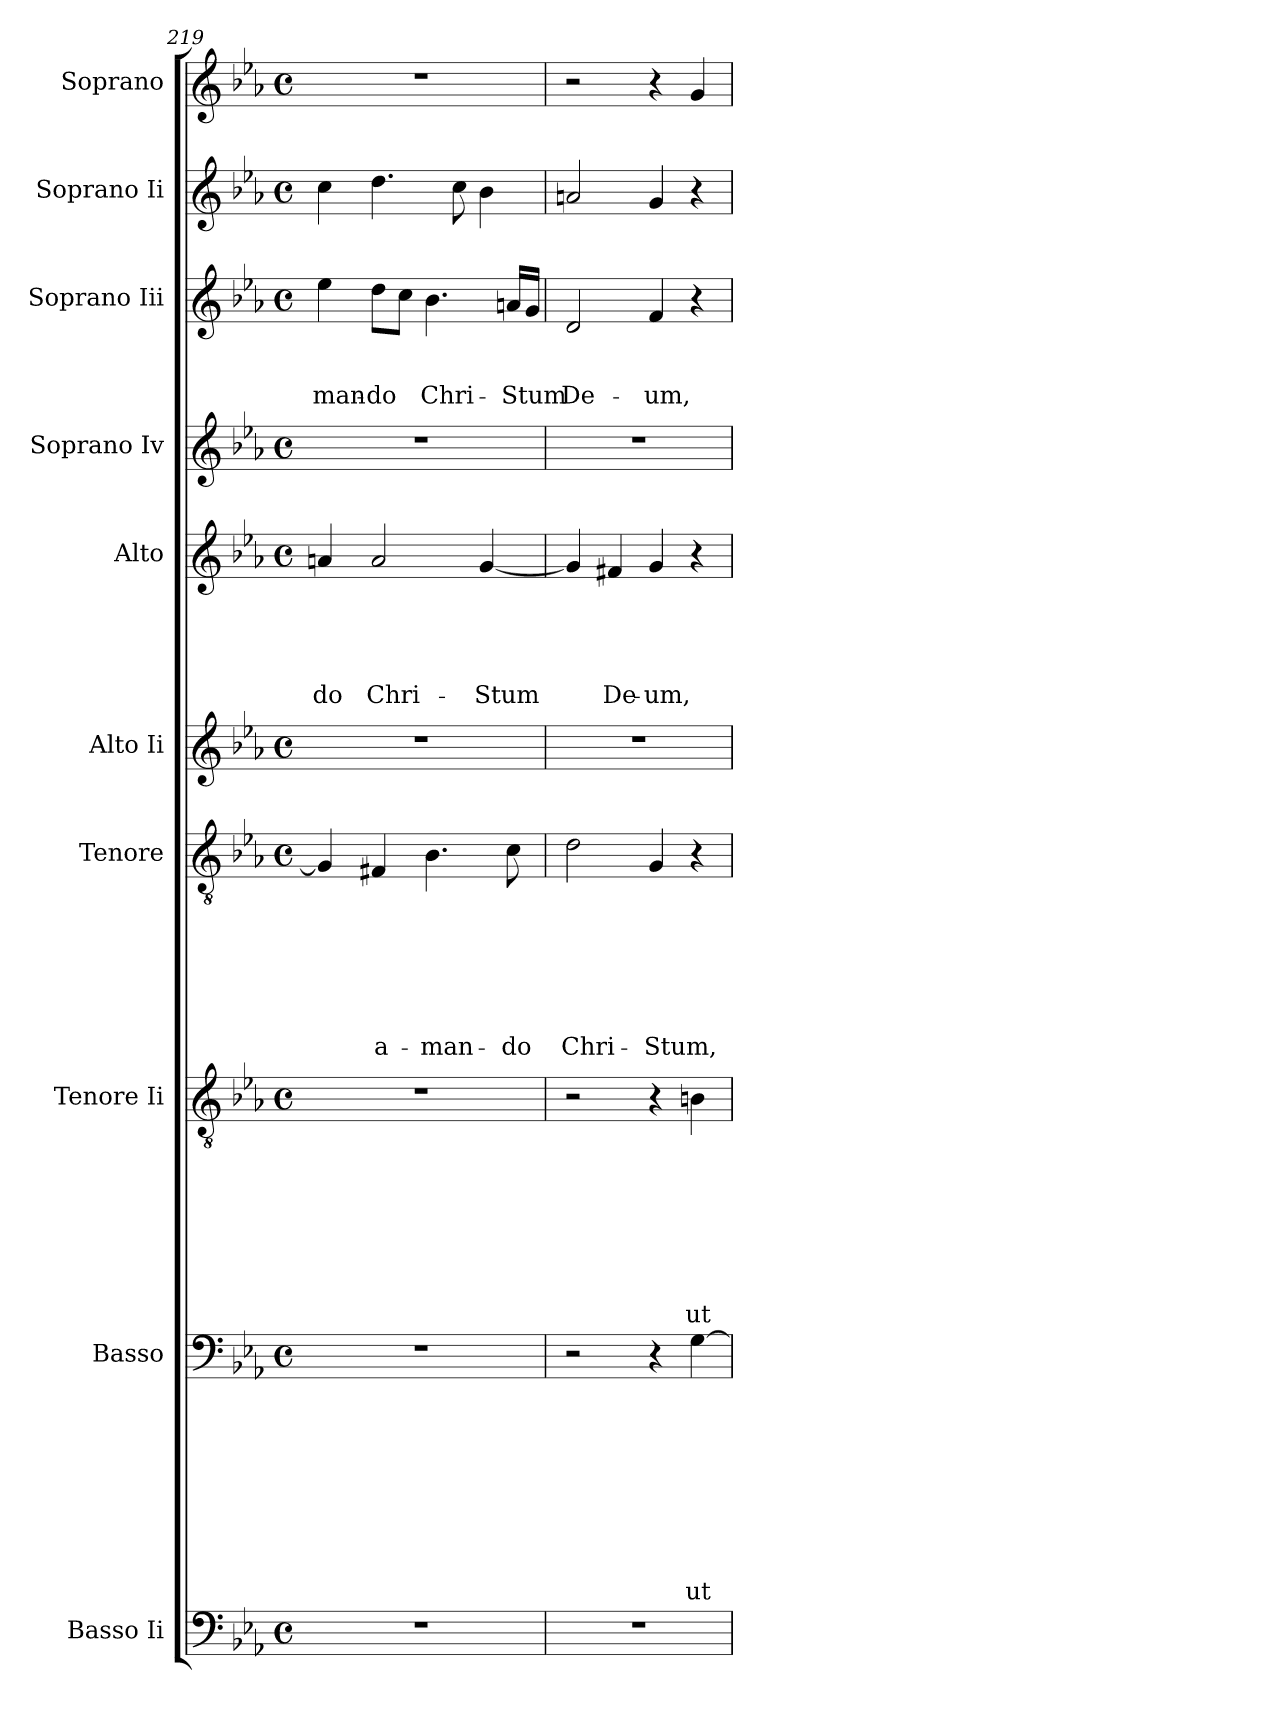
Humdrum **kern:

**kern	**kern	**text	**text	**text	**text	**text	**text	**text	**text	**text	**kern	**text	**text	**text	**text	**text	**text	**text	**text	**kern	**text	**text	**text	**text	**text	**text	**text	**kern	**kern	**text	**text	**text	**text	**text	**kern	**kern	**text	**text	**text	**kern	**kern
*part10	*part9	*part9	*part9	*part9	*part9	*part9	*part9	*part9	*part9	*part9	*part8	*part8	*part8	*part8	*part8	*part8	*part8	*part8	*part8	*part7	*part7	*part7	*part7	*part7	*part7	*part7	*part7	*part6	*part5	*part5	*part5	*part5	*part5	*part5	*part4	*part3	*part3	*part3	*part3	*part2	*part1
*staff10	*staff9	*staff9	*staff9	*staff9	*staff9	*staff9	*staff9	*staff9	*staff9	*staff9	*staff8	*staff8	*staff8	*staff8	*staff8	*staff8	*staff8	*staff8	*staff8	*staff7	*staff7	*staff7	*staff7	*staff7	*staff7	*staff7	*staff7	*staff6	*staff5	*staff5	*staff5	*staff5	*staff5	*staff5	*staff4	*staff3	*staff3	*staff3	*staff3	*staff2	*staff1
*I"Basso Ii	*I"Basso	*	*	*	*	*	*	*	*	*	*I"Tenore Ii	*	*	*	*	*	*	*	*	*I"Tenore	*	*	*	*	*	*	*	*I"Alto Ii	*I"Alto	*	*	*	*	*	*I"Soprano Iv	*I"Soprano Iii	*	*	*	*I"Soprano Ii	*I"Soprano
*clefF4	*clefF4	*	*	*	*	*	*	*	*	*	*clefGv2	*	*	*	*	*	*	*	*	*clefGv2	*	*	*	*	*	*	*	*clefG2	*clefG2	*	*	*	*	*	*clefG2	*clefG2	*	*	*	*clefG2	*clefG2
*k[b-e-a-]	*k[b-e-a-]	*	*	*	*	*	*	*	*	*	*k[b-e-a-]	*	*	*	*	*	*	*	*	*k[b-e-a-]	*	*	*	*	*	*	*	*k[b-e-a-]	*k[b-e-a-]	*	*	*	*	*	*k[b-e-a-]	*k[b-e-a-]	*	*	*	*k[b-e-a-]	*k[b-e-a-]
*E-:	*E-:	*	*	*	*	*	*	*	*	*	*E-:	*	*	*	*	*	*	*	*	*E-:	*	*	*	*	*	*	*	*E-:	*E-:	*	*	*	*	*	*E-:	*E-:	*	*	*	*E-:	*E-:
*M4/4	*M4/4	*	*	*	*	*	*	*	*	*	*M4/4	*	*	*	*	*	*	*	*	*M4/4	*	*	*	*	*	*	*	*M4/4	*M4/4	*	*	*	*	*	*M4/4	*M4/4	*	*	*	*M4/4	*M4/4
*met(c)	*met(c)	*	*	*	*	*	*	*	*	*	*met(c)	*	*	*	*	*	*	*	*	*met(c)	*	*	*	*	*	*	*	*met(c)	*met(c)	*	*	*	*	*	*met(c)	*met(c)	*	*	*	*met(c)	*met(c)
=219	=219	=219	=219	=219	=219	=219	=219	=219	=219	=219	=219	=219	=219	=219	=219	=219	=219	=219	=219	=219	=219	=219	=219	=219	=219	=219	=219	=219	=219	=219	=219	=219	=219	=219	=219	=219	=219	=219	=219	=219	=219
!	!	!	!	!	!	!	!	!	!	!	!	!	!	!	!	!	!	!	!	!	!	!	!	!	!	!	!	!	!	!	!	!	!	!LO:LY:b	!	!	!	!	!LO:LY:b	!	!
1r	1r	.	.	.	.	.	.	.	.	.	1r	.	.	.	.	.	.	.	.	4G/]	.	.	.	.	.	.	.	1r	4an/	.	.	.	.	-do	1r	4ee-\	.	.	-man-	4cc\	1r
!	!	!	!	!	!	!	!	!	!	!	!	!	!	!	!	!	!	!	!	!	!	!	!	!	!	!	!LO:LY:b	!	!	!	!	!	!	!LO:LY:b	!	!	!	!	!LO:LY:b	!	!
.	.	.	.	.	.	.	.	.	.	.	.	.	.	.	.	.	.	.	.	4F#X/	.	.	.	.	.	.	a-	.	2a/	.	.	.	.	Chri-	.	8dd\L	.	.	-do	4.dd\	.
.	.	.	.	.	.	.	.	.	.	.	.	.	.	.	.	.	.	.	.	.	.	.	.	.	.	.	.	.	.	.	.	.	.	.	.	8cc\J	.	.	.	.	.
!	!	!	!	!	!	!	!	!	!	!	!	!	!	!	!	!	!	!	!	!	!	!	!	!	!	!	!LO:LY:b	!	!	!	!	!	!	!	!	!	!	!	!LO:LY:b	!	!
.	.	.	.	.	.	.	.	.	.	.	.	.	.	.	.	.	.	.	.	4.B-\	.	.	.	.	.	.	-man-	.	.	.	.	.	.	.	.	4.b-\	.	.	Chri-	.	.
.	.	.	.	.	.	.	.	.	.	.	.	.	.	.	.	.	.	.	.	.	.	.	.	.	.	.	.	.	.	.	.	.	.	.	.	.	.	.	.	8cc\	.
!	!	!	!	!	!	!	!	!	!	!	!	!	!	!	!	!	!	!	!	!	!	!	!	!	!	!	!	!	!	!	!	!	!	!LO:LY:b	!	!	!	!	!	!	!
.	.	.	.	.	.	.	.	.	.	.	.	.	.	.	.	.	.	.	.	.	.	.	.	.	.	.	.	.	[<4g/	.	.	.	.	-Stum	.	.	.	.	.	4b-\	.
!	!	!	!	!	!	!	!	!	!	!	!	!	!	!	!	!	!	!	!	!	!	!	!	!	!	!	!LO:LY:b	!	!	!	!	!	!	!	!	!	!	!	!LO:LY:b	!	!
.	.	.	.	.	.	.	.	.	.	.	.	.	.	.	.	.	.	.	.	8c\	.	.	.	.	.	.	-do	.	.	.	.	.	.	.	.	16an/LL	.	.	-Stum	.	.
.	.	.	.	.	.	.	.	.	.	.	.	.	.	.	.	.	.	.	.	.	.	.	.	.	.	.	.	.	.	.	.	.	.	.	.	16g/JJ	.	.	.	.	.
!!LO:LB:g=z
=220	=220	=220	=220	=220	=220	=220	=220	=220	=220	=220	=220	=220	=220	=220	=220	=220	=220	=220	=220	=220	=220	=220	=220	=220	=220	=220	=220	=220	=220	=220	=220	=220	=220	=220	=220	=220	=220	=220	=220	=220	=220
!	!	!	!	!	!	!	!	!	!	!	!	!	!	!	!	!	!	!	!	!	!	!	!	!	!	!	!LO:LY:b	!	!	!	!	!	!	!	!	!	!	!	!LO:LY:b	!	!
1r	2r	.	.	.	.	.	.	.	.	.	2r	.	.	.	.	.	.	.	.	2d\	.	.	.	.	.	.	Chri-	1r	4g/]	.	.	.	.	.	1r	2d/	.	.	De-	2an/	2r
!	!	!	!	!	!	!	!	!	!	!	!	!	!	!	!	!	!	!	!	!	!	!	!	!	!	!	!	!	!	!	!	!	!	!LO:LY:b	!	!	!	!	!	!	!
.	.	.	.	.	.	.	.	.	.	.	.	.	.	.	.	.	.	.	.	.	.	.	.	.	.	.	.	.	4f#X/	.	.	.	.	De-	.	.	.	.	.	.	.
!	!	!	!	!	!	!	!	!	!	!	!	!	!	!	!	!	!	!	!	!	!	!	!	!	!	!	!LO:LY:b	!	!	!	!	!	!	!LO:LY:b	!	!	!	!	!LO:LY:b	!	!
.	4r	.	.	.	.	.	.	.	.	.	4r	.	.	.	.	.	.	.	.	4G/	.	.	.	.	.	.	-Stum,	.	4g/	.	.	.	.	-um,	.	4f/	.	.	-um,	4g/	4r
!	!	!	!	!	!	!	!	!	!	!LO:LY:b	!	!	!	!	!	!	!	!	!LO:LY:b	!	!	!	!	!	!	!	!	!	!	!	!	!	!	!	!	!	!	!	!	!	!
.	[>4G\	.	.	.	.	.	.	.	.	ut	4Bn\	.	.	.	.	.	.	.	ut	4r	.	.	.	.	.	.	.	.	4r	.	.	.	.	.	.	4r	.	.	.	4r	4g/
=	=	=	=	=	=	=	=	=	=	=	=	=	=	=	=	=	=	=	=	=	=	=	=	=	=	=	=	=	=	=	=	=	=	=	=	=	=	=	=	=	=
*-	*-	*-	*-	*-	*-	*-	*-	*-	*-	*-	*-	*-	*-	*-	*-	*-	*-	*-	*-	*-	*-	*-	*-	*-	*-	*-	*-	*-	*-	*-	*-	*-	*-	*-	*-	*-	*-	*-	*-	*-	*-
